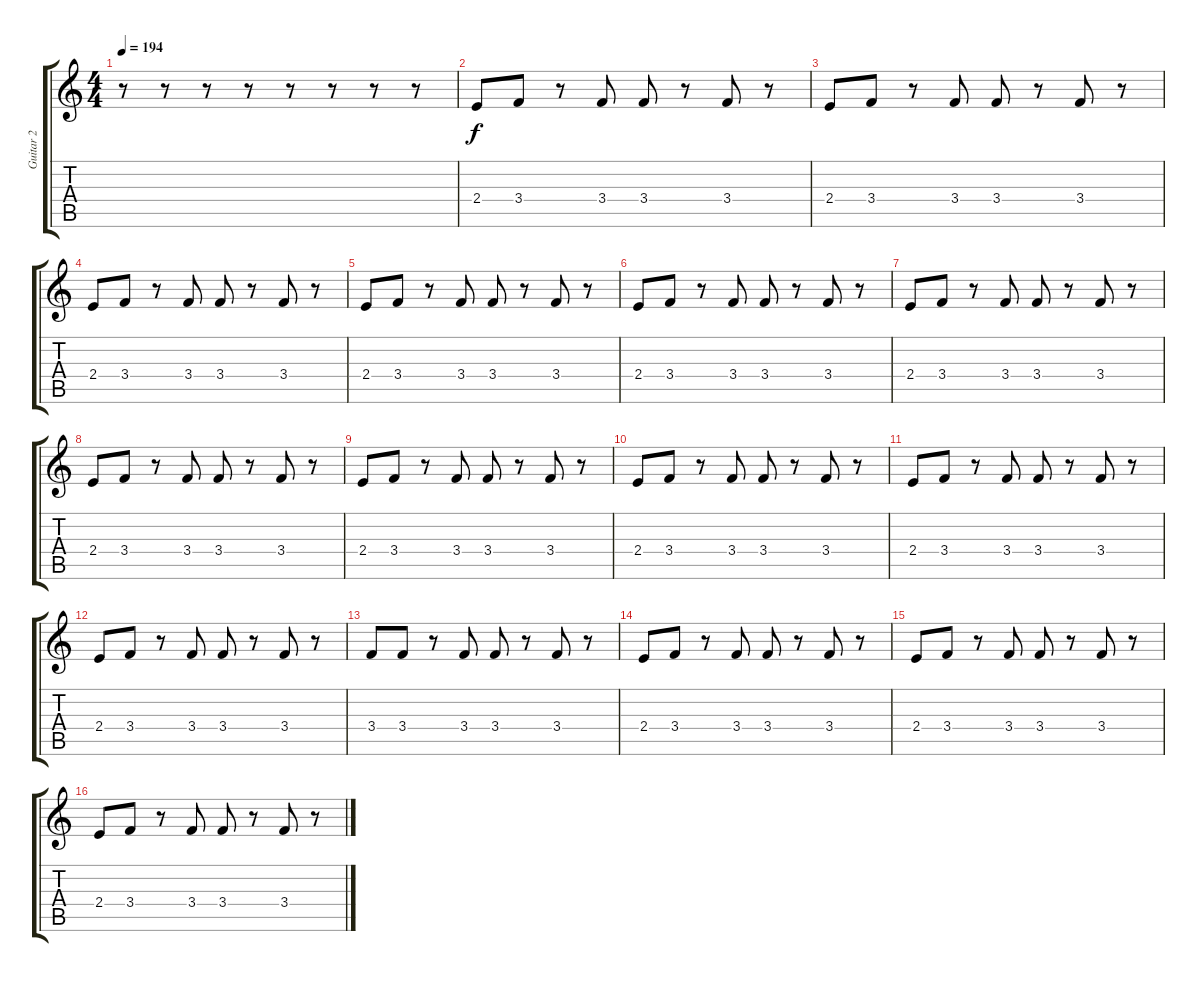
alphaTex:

\track ("Guitar 2" "Guitar 2") {instrument electricguitarclean}
\staff {score tabs}
\tuning (E4 B3 G3 D3 A2 E2) {hide}
\ts (4 4)
\tempo 194
\clef g2
\ks c
r.8{dy f instrument electricguitarclean} r.8 r.8 r.8 r.8 r.8 r.8 r.8 |
2.4.8 3.4.8 r.8 3.4.8 3.4.8 r.8 3.4.8 r.8 |
2.4.8 3.4.8 r.8 3.4.8 3.4.8 r.8 3.4.8 r.8 |
2.4.8 3.4.8 r.8 3.4.8 3.4.8 r.8 3.4.8 r.8 |
2.4.8 3.4.8 r.8 3.4.8 3.4.8 r.8 3.4.8 r.8 |
2.4.8 3.4.8 r.8 3.4.8 3.4.8 r.8 3.4.8 r.8 |
2.4.8 3.4.8 r.8 3.4.8 3.4.8 r.8 3.4.8 r.8 |
2.4.8 3.4.8 r.8 3.4.8 3.4.8 r.8 3.4.8 r.8 |
2.4.8 3.4.8 r.8 3.4.8 3.4.8 r.8 3.4.8 r.8 |
2.4.8 3.4.8 r.8 3.4.8 3.4.8 r.8 3.4.8 r.8 |
2.4.8 3.4.8 r.8 3.4.8 3.4.8 r.8 3.4.8 r.8 |
2.4.8 3.4.8 r.8 3.4.8 3.4.8 r.8 3.4.8 r.8 |
3.4.8 3.4.8 r.8 3.4.8 3.4.8 r.8 3.4.8 r.8 |
2.4.8 3.4.8 r.8 3.4.8 3.4.8 r.8 3.4.8 r.8 |
2.4.8 3.4.8 r.8 3.4.8 3.4.8 r.8 3.4.8 r.8 |
2.4.8 3.4.8 r.8 3.4.8 3.4.8 r.8 3.4.8 r.8
